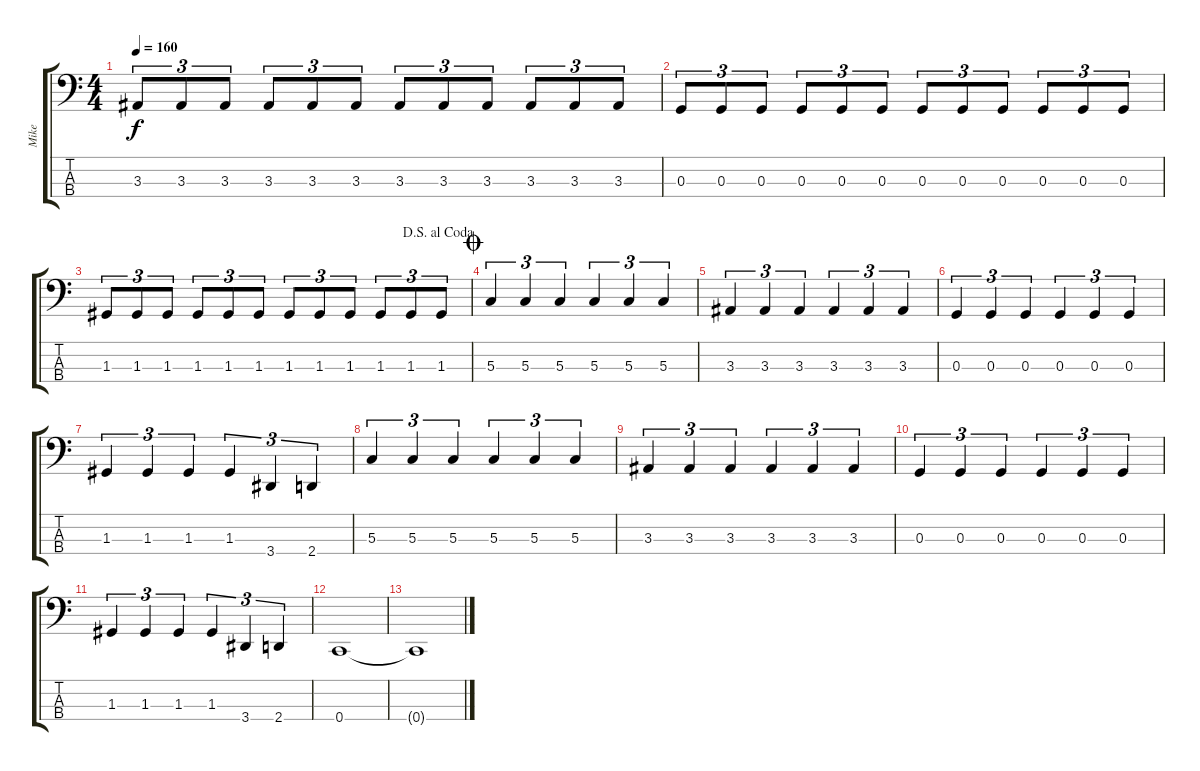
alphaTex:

\track ("Mike" "Mike") {instrument electricbasspick}
\staff {score tabs}
\tuning (F2 C2 G1 C1) {hide}
\ts (4 4)
\tempo 160
\clef f4
\ks c
3.3.8{tu (3 2) dy f} 3.3.8{tu (3 2)} 3.3.8{tu (3 2)} 3.3.8{tu (3 2)} 3.3.8{tu (3 2)} 3.3.8{tu (3 2)} 3.3.8{tu (3 2)} 3.3.8{tu (3 2)} 3.3.8{tu (3 2)} 3.3.8{tu (3 2)} 3.3.8{tu (3 2)} 3.3.8{tu (3 2)} |
0.3.8{tu (3 2)} 0.3.8{tu (3 2)} 0.3.8{tu (3 2)} 0.3.8{tu (3 2)} 0.3.8{tu (3 2)} 0.3.8{tu (3 2)} 0.3.8{tu (3 2)} 0.3.8{tu (3 2)} 0.3.8{tu (3 2)} 0.3.8{tu (3 2)} 0.3.8{tu (3 2)} 0.3.8{tu (3 2)} |
\jump dalsegnoalcoda
1.3.8{tu (3 2)} 1.3.8{tu (3 2)} 1.3.8{tu (3 2)} 1.3.8{tu (3 2)} 1.3.8{tu (3 2)} 1.3.8{tu (3 2)} 1.3.8{tu (3 2)} 1.3.8{tu (3 2)} 1.3.8{tu (3 2)} 1.3.8{tu (3 2)} 1.3.8{tu (3 2)} 1.3.8{tu (3 2)} |
\jump coda
5.3.4{tu (3 2)} 5.3.4{tu (3 2)} 5.3.4{tu (3 2)} 5.3.4{tu (3 2)} 5.3.4{tu (3 2)} 5.3.4{tu (3 2)} |
3.3.4{tu (3 2)} 3.3.4{tu (3 2)} 3.3.4{tu (3 2)} 3.3.4{tu (3 2)} 3.3.4{tu (3 2)} 3.3.4{tu (3 2)} |
0.3.4{tu (3 2)} 0.3.4{tu (3 2)} 0.3.4{tu (3 2)} 0.3.4{tu (3 2)} 0.3.4{tu (3 2)} 0.3.4{tu (3 2)} |
1.3.4{tu (3 2)} 1.3.4{tu (3 2)} 1.3.4{tu (3 2)} 1.3.4{tu (3 2)} 3.4.4{tu (3 2)} 2.4.4{tu (3 2)} |
5.3.4{tu (3 2)} 5.3.4{tu (3 2)} 5.3.4{tu (3 2)} 5.3.4{tu (3 2)} 5.3.4{tu (3 2)} 5.3.4{tu (3 2)} |
3.3.4{tu (3 2)} 3.3.4{tu (3 2)} 3.3.4{tu (3 2)} 3.3.4{tu (3 2)} 3.3.4{tu (3 2)} 3.3.4{tu (3 2)} |
0.3.4{tu (3 2)} 0.3.4{tu (3 2)} 0.3.4{tu (3 2)} 0.3.4{tu (3 2)} 0.3.4{tu (3 2)} 0.3.4{tu (3 2)} |
1.3.4{tu (3 2)} 1.3.4{tu (3 2)} 1.3.4{tu (3 2)} 1.3.4{tu (3 2)} 3.4.4{tu (3 2)} 2.4.4{tu (3 2)} |
0.4.1 |
0.4{t}.1
